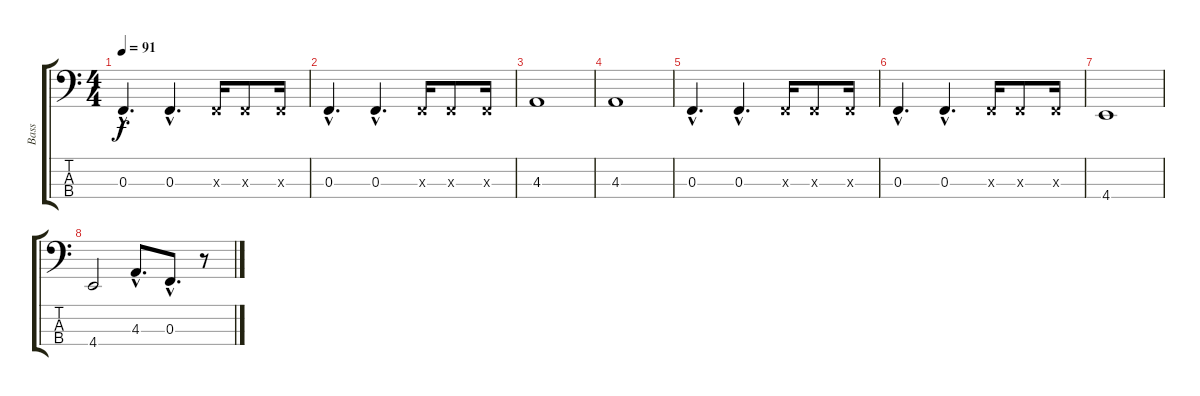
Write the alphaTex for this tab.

\track ("Bass" "Bass") {instrument electricbassfinger}
\staff {score tabs}
\tuning (Eb2 Bb1 F1 C1) {hide}
\ts (4 4)
\tempo 91
\clef f4
\ks c
0.3{hac}.4{d dy f} 0.3{hac}.4{d} 0.3{x}.16 0.3{x}.8 0.3{x}.16 |
0.3{hac}.4{d} 0.3{hac}.4{d} 0.3{x}.16 0.3{x}.8 0.3{x}.16 |
4.3.1 |
4.3.1 |
0.3{hac}.4{d} 0.3{hac}.4{d} 0.3{x}.16 0.3{x}.8 0.3{x}.16 |
0.3{hac}.4{d} 0.3{hac}.4{d} 0.3{x}.16 0.3{x}.8 0.3{x}.16 |
4.4.1 |
4.4.2 4.3{hac}.8{d} 0.3{hac}.8{d} r.8
